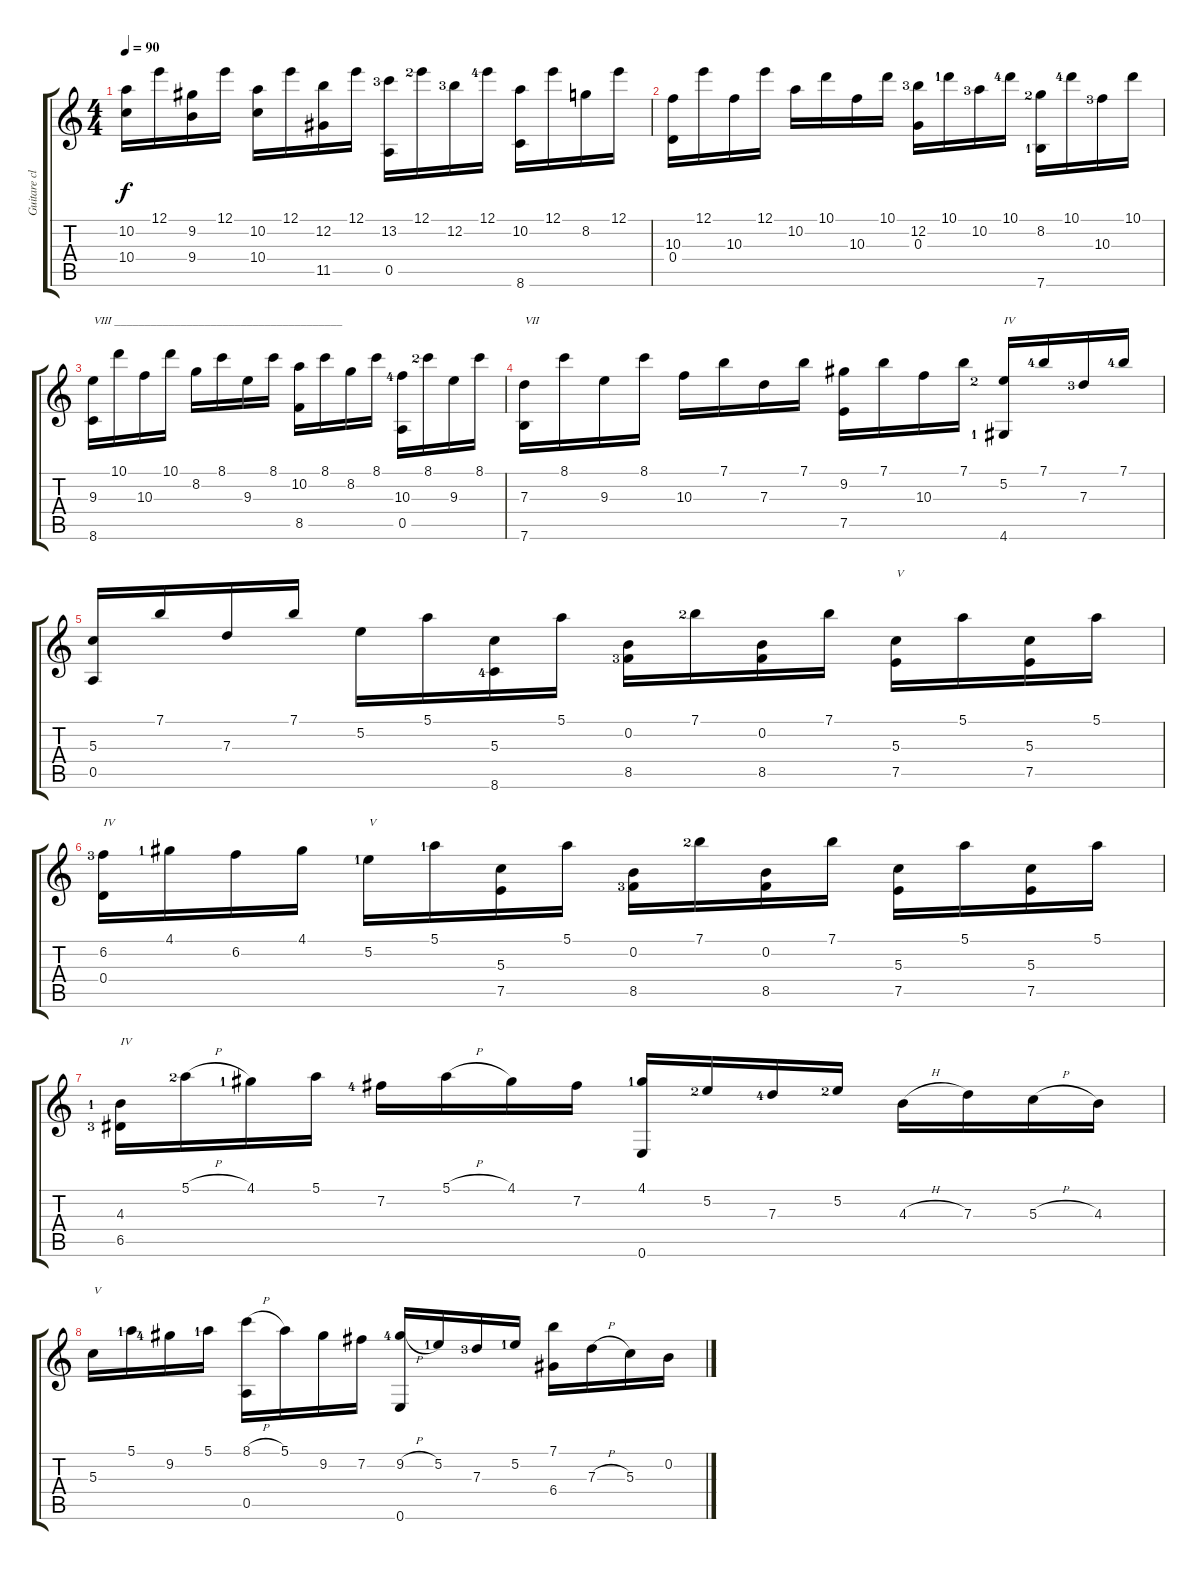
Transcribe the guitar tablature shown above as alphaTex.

\track ("Guitare classique" "Guitare cl") {instrument acousticguitarnylon}
\staff {score tabs}
\tuning (E4 B3 G3 D3 A2 E2) {hide}
\ts (4 4)
\tempo 90
\clef g2
\ks c
(10.2 10.4).16{dy f} 12.1.16 (9.2 9.4).16 12.1.16 (10.2 10.4).16 12.1.16 (12.2 11.5).16 12.1.16 (13.2{lf 4} 0.5).16 12.1{lf 3}.16 12.2{lf 4}.16 12.1{lf 5}.16 (10.2 8.6).16 12.1.16 8.2.16 12.1.16 |
(10.3 0.4).16 12.1.16 10.3.16 12.1.16 10.2.16 10.1.16 10.3.16 10.1.16 (12.2{lf 4} 0.3).16 10.1{lf 2}.16 10.2{lf 4}.16 10.1{lf 5}.16 (8.2{lf 3} 7.6{lf 2}).16 10.1{lf 5}.16 10.3{lf 4}.16 10.1.16 |
(9.3 8.6).16{txt "VIII ______________________________________"} 10.1.16 10.3.16 10.1.16 8.2.16 8.1.16 9.3.16 8.1.16 (10.2 8.5).16 8.1.16 8.2.16 8.1.16 (10.3{lf 5} 0.5).16 8.1{lf 3}.16 9.3.16 8.1.16 |
(7.3 7.6).16{txt "VII"} 8.1.16 9.3.16 8.1.16 10.3.16 7.1.16 7.3.16 7.1.16 (9.2 7.5).16 7.1.16 10.3.16 7.1.16 (5.2{lf 3} 4.6{lf 2}).16{txt "IV"} 7.1{lf 5}.16 7.3{lf 4}.16 7.1{lf 5}.16 |
(5.3 0.5).16 7.1.16 7.3.16 7.1.16 5.2.16 5.1.16 (5.3 8.6{lf 5}).16 5.1.16 (0.2 8.5{lf 4}).16 7.1{lf 3}.16 (0.2 8.5).16 7.1.16 (5.3 7.5).16{txt "V"} 5.1.16 (5.3 7.5).16 5.1.16 |
(6.2{lf 4} 0.4).16{txt "IV"} 4.1{lf 2}.16 6.2.16 4.1.16 5.2{lf 2}.16{txt "V"} 5.1{lf 2}.16 (5.3 7.5).16 5.1.16 (0.2 8.5{lf 4}).16 7.1{lf 3}.16 (0.2 8.5).16 7.1.16 (5.3 7.5).16 5.1.16 (5.3 7.5).16 5.1.16 |
(4.3{lf 2} 6.5{lf 4}).16{txt "IV"} 5.1{h lf 3}.16 4.1{lf 2}.16 5.1.16 7.2{lf 5}.16 5.1{h}.16 4.1.16 7.2.16 (4.1{lf 2} 0.6).16 5.2{lf 3}.16 7.3{lf 5}.16 5.2{lf 3}.16 4.3{h}.16 7.3.16 5.3{h}.16 4.3.16 |
5.3.16{txt "V"} 5.1{lf 2}.16 9.2{lf 5}.16 5.1{lf 2}.16 (8.1{h} 0.5).16 5.1.16 9.2.16 7.2.16 (9.2{h lf 5} 0.6).16 5.2{lf 2}.16 7.3{lf 4}.16 5.2{lf 2}.16 (7.1 6.4).16 7.3{h}.16 5.3.16 0.2.16
